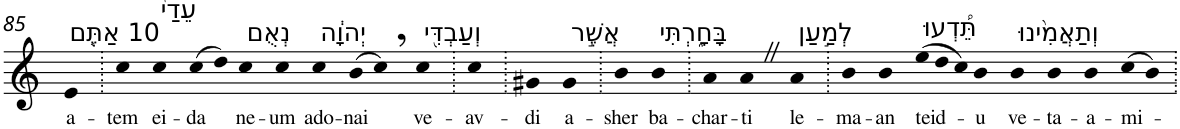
**kern	**text
*part1	*part1
*staff1	*staff1
*I"Piano	*
*I'Pno	*
!!LO:PB:g=z
*clefG2	*
*k[]	*
=85	=85
!LO:TX:a:t=10 אַתֶּ֤ם	!
!	!LO:LY:b
4e	a-
=86.	=86.
!	!LO:LY:b
4cc	-tem
!LO:TX:a:t=עֵדַי֙	!
!	!LO:LY:b
4cc	ei-
!	!LO:LY:b
(8cc	-da
8dd)	.
!LO:TX:a:t=נְאֻם	!
!	!LO:LY:b
4cc	ne-
!	!LO:LY:b
4cc	-um
!LO:TX:a:t=יְהוָ֔ה	!
!	!LO:LY:b
4cc	ado-
!	!LO:LY:b
(8b	-nai
8cc,)	.
!LO:TX:a:t=וְעַבְדִּ֖י	!
!	!LO:LY:b
4cc	ve-
=87.	=87.
!	!LO:LY:b
4cc	-av-
=88.	=88.
!	!LO:LY:b
4g#X	-di
!LO:TX:a:t=אֲשֶׁ֣ר	!
!	!LO:LY:b
4g#	a-
=89.	=89.
!	!LO:LY:b
4b	-sher
!LO:TX:a:t=בָּחָ֑רְתִּי	!
!	!LO:LY:b
4b	ba-
=90.	=90.
!	!LO:LY:b
4a	-char-
!	!LO:LY:b
4aZ	-ti
!LO:TX:a:t=לְמַ֣עַן	!
!	!LO:LY:b
4a	le-
=91.	=91.
!	!LO:LY:b
4b	-ma-
!	!LO:LY:b
4b	-an
!LO:TX:a:t=תֵּ֠דְעוּ	!
!	!LO:LY:b
(12ee	teid-
12dd	.
12cc)	.
!	!LO:LY:b
4b	-u
!LO:TX:a:t=וְתַאֲמִ֨ינוּ	!
!	!LO:LY:b
4b	ve-
!	!LO:LY:b
4b	-ta-
!	!LO:LY:b
4b	-a-
!	!LO:LY:b
(8cc	-mi-
8b)	.
=.	=.
*-	*-
